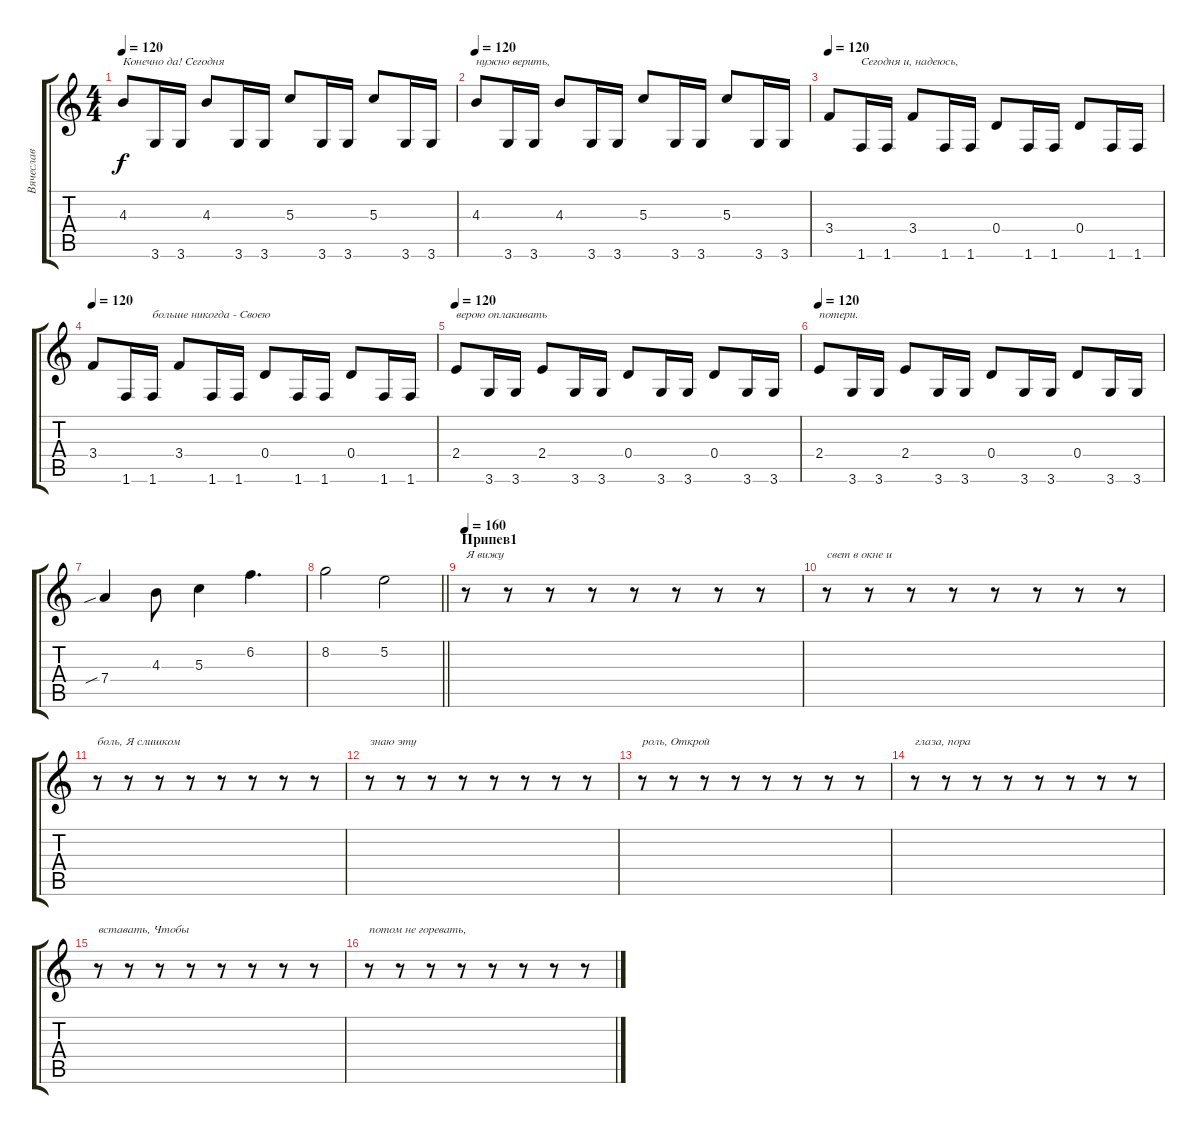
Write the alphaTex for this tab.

\track ("Вячеслав" "Вячеслав") {instrument distortionguitar}
\staff {score tabs}
\tuning (E4 B3 G3 D3 A2 E2) {hide}
\ts (4 4)
\tempo 120
\clef g2
\ks c
4.3.8{txt "Конечно да! Сегодня" dy f} 3.6.16 3.6.16 4.3.8 3.6.16 3.6.16 5.3.8 3.6.16 3.6.16 5.3.8 3.6.16 3.6.16 |
\tempo 120
4.3.8{txt "нужно верить,"} 3.6.16 3.6.16 4.3.8 3.6.16 3.6.16 5.3.8 3.6.16 3.6.16 5.3.8 3.6.16 3.6.16 |
\tempo 120
3.4.8 1.6.16{txt "Сегодня и, надеюсь,"} 1.6.16 3.4.8 1.6.16 1.6.16 0.4.8 1.6.16 1.6.16 0.4.8 1.6.16 1.6.16 |
\tempo 120
3.4.8 1.6.16 1.6.16{txt "больше никогда - Своею"} 3.4.8 1.6.16 1.6.16 0.4.8 1.6.16 1.6.16 0.4.8 1.6.16 1.6.16 |
\tempo 120
2.4.8{txt "верою оплакивать"} 3.6.16 3.6.16 2.4.8 3.6.16 3.6.16 0.4.8 3.6.16 3.6.16 0.4.8 3.6.16 3.6.16 |
\tempo 120
2.4.8{txt "потери."} 3.6.16 3.6.16 2.4.8 3.6.16 3.6.16 0.4.8 3.6.16 3.6.16 0.4.8 3.6.16 3.6.16 |
7.4{sib}.4 4.3.8 5.3.4 6.2.4{d} |
\barLineRight lightlight
8.2.2 5.2.2 |
\section ("" "Припев1")
\tempo 160
r.8{txt "Я вижу"} r.8 r.8 r.8 r.8 r.8 r.8 r.8 |
r.8{txt "свет в окне и"} r.8 r.8 r.8 r.8 r.8 r.8 r.8 |
r.8{txt "боль, Я слишком"} r.8 r.8 r.8 r.8 r.8 r.8 r.8 |
r.8{txt "знаю эту "} r.8 r.8 r.8 r.8 r.8 r.8 r.8 |
r.8{txt "роль, Открой "} r.8 r.8 r.8 r.8 r.8 r.8 r.8 |
r.8{txt "глаза, пора "} r.8 r.8 r.8 r.8 r.8 r.8 r.8 |
r.8{txt "вставать, Чтобы"} r.8 r.8 r.8 r.8 r.8 r.8 r.8 |
r.8{txt "потом не горевать,"} r.8 r.8 r.8 r.8 r.8 r.8 r.8
